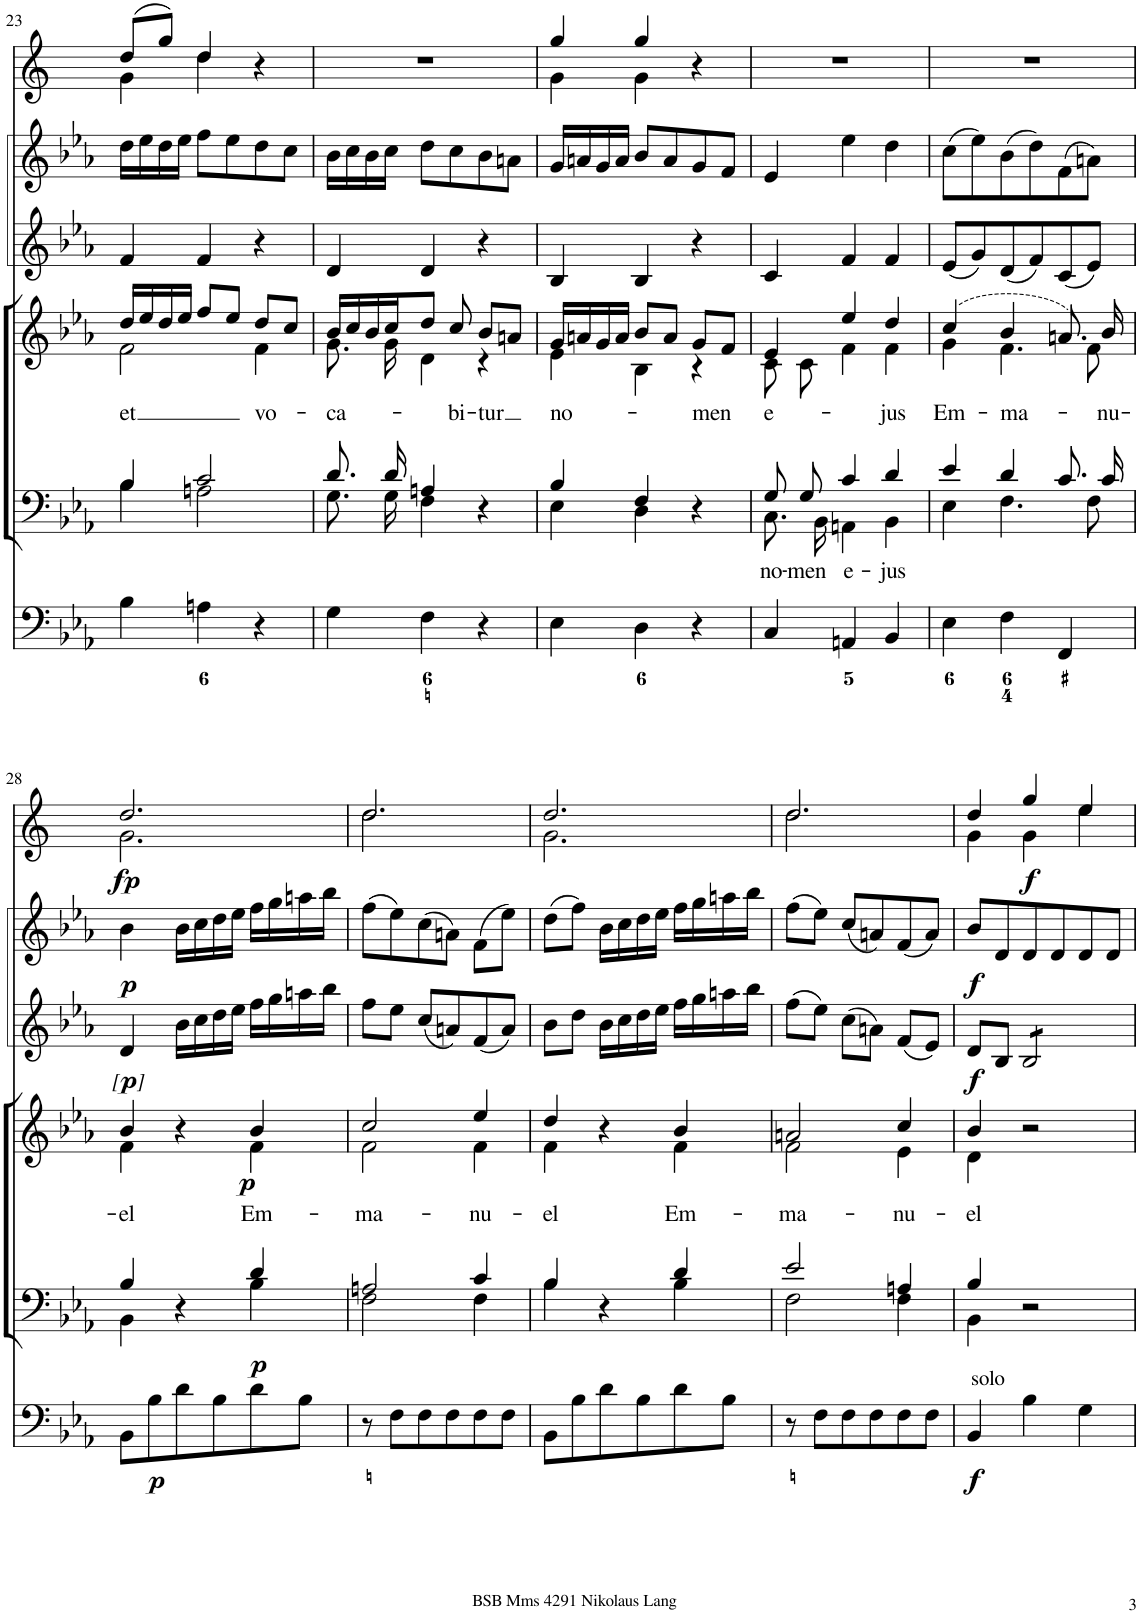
**kern	**dynam	**kern	**text	**dynam	**kern	**text	**dynam	**kern	**dynam	**kern	**dynam	**kern	**dynam
*part6	*part6	*part5	*part5	*part5	*part4	*part4	*part4	*part3	*part3	*part2	*part2	*part1	*part1
*staff6	*staff6	*staff5	*staff5	*staff5	*staff4	*staff4	*staff4	*staff3	*staff3	*staff2	*staff2	*staff1	*staff1
*I"Organ	*	*I"Voice	*	*	*I"Voice	*	*	*I"Violin	*	*I"Violin	*	*I"Corni in Eb	*
*	*	*	*	*	*	*	*	*I'Vln	*	*I'Vln	*	*	*
!!LO:PB:g=z
*clefF4	*	*clefF4	*	*	*clefG2	*	*	*clefG2	*	*clefG2	*	*clefG2	*
*	*	*	*	*	*	*	*	*	*	*	*	*Trd5c9	*
*k[b-e-a-]	*	*k[b-e-a-]	*	*	*k[b-e-a-]	*	*	*k[b-e-a-]	*	*k[b-e-a-]	*	*k[]	*
*M3/4	*	*M3/4	*	*	*M3/4	*	*	*M3/4	*	*M3/4	*	*M3/4	*
=23	=23	=23	=23	=23	=23	=23	=23	=23	=23	=23	=23	=23	=23
*	*	*^	*	*	*	*	*	*	*	*	*	*	*
!	!	!	!	!	!	!	!LO:LY:b	!	!	!	!	!	!	!
*	*	*	*	*	*	*^	*	*	*	*	*	*	*^	*
4B-\	.	4B-/	4B-\	.	.	16dd/LL	2f\	et	.	4f/	.	16dd\LL	.	(8dd/L	4g\	.
.	.	.	.	.	.	16ee-/	.	.	.	.	.	16ee-\	.	.	.	.
.	.	.	.	.	.	16dd/	.	.	.	.	.	16dd\	.	8gg/J)	.	.
.	.	.	.	.	.	16ee-/JJ	.	.	.	.	.	16ee-\JJ	.	.	.	.
4An\	.	2c/	2An\	.	.	8ff/L	.	.	.	4f/	.	8ff\L	.	4dd/	4dd\	.
.	.	.	.	.	.	8ee-/J	.	.	.	.	.	8ee-\	.	.	.	.
!	!	!	!	!	!	!	!	!LO:LY:b	!	!	!	!	!	!	!	!
4r	.	.	.	.	.	8dd/L	4f\	vo-	.	4r	.	8dd\	.	4r	4ryy	.
.	.	.	.	.	.	8cc/J	.	.	.	.	.	8cc\J	.	.	.	.
*	*	*	*	*	*	*	*	*	*	*	*	*	*	*v	*v	*
=24	=24	=24	=24	=24	=24	=24	=24	=24	=24	=24	=24	=24	=24	=24	=24
!	!	!	!	!	!	!	!	!LO:LY:b	!	!	!	!	!	!	!
4G\	.	8.d/L	8.G\L	.	.	16b-/LL	8.g\	-ca-	.	4d/	.	16b-\LL	.	2.r	.
.	.	.	.	.	.	16cc/	.	.	.	.	.	16cc\	.	.	.
.	.	.	.	.	.	16b-/	.	.	.	.	.	16b-\	.	.	.
.	.	16d/Jk	16G\Jk	.	.	16cc/J	16g\	.	.	.	.	16cc\JJ	.	.	.
4F\	.	4An/	4F\	.	.	8dd/J	4d\	.	.	4d/	.	8dd\L	.	.	.
!	!	!	!	!	!	!	!	!LO:LY:b	!	!	!	!	!	!	!
.	.	.	.	.	.	8cc/	.	-bi-	.	.	.	8cc\	.	.	.
!	!	!	!	!	!	!	!	!LO:LY:b	!	!	!	!	!	!	!
4r	.	4r	4ryy	.	.	8b-/L	4r	-tur	.	4r	.	8b-\	.	.	.
.	.	.	.	.	.	8an/J	.	.	.	.	.	8an\J	.	.	.
=25	=25	=25	=25	=25	=25	=25	=25	=25	=25	=25	=25	=25	=25	=25	=25
!	!	!	!	!	!	!	!	!LO:LY:b	!	!	!	!	!	!	!
*	*	*	*	*	*	*	*	*	*	*	*	*	*	*^	*
4E-\	.	4B-/	4E-\	.	.	16g/LL	4e-\	no-	.	4B-/	.	16g/LL	.	4gg/	4g\	.
.	.	.	.	.	.	16an/	.	.	.	.	.	16an/	.	.	.	.
.	.	.	.	.	.	16g/	.	.	.	.	.	16g/	.	.	.	.
.	.	.	.	.	.	16a/JJ	.	.	.	.	.	16a/JJ	.	.	.	.
4D\	.	4F/	4D\	.	.	8b-/L	4B-\	.	.	4B-/	.	8b-/L	.	4gg/	4g\	.
.	.	.	.	.	.	8a/J	.	.	.	.	.	8a/	.	.	.	.
!	!	!	!	!	!	!	!	!LO:LY:b	!	!	!	!	!	!	!	!
4r	.	4r	4ryy	.	.	8g/L	4r	-men	.	4r	.	8g/	.	4r	4ryy	.
.	.	.	.	.	.	8f/J	.	.	.	.	.	8f/J	.	.	.	.
*	*	*	*	*	*	*	*	*	*	*	*	*	*	*v	*v	*
=26	=26	=26	=26	=26	=26	=26	=26	=26	=26	=26	=26	=26	=26	=26	=26
!	!	!	!	!LO:LY:b	!	!	!	!LO:LY:b	!	!	!	!	!	!	!
4C/	.	8G/L	8.C\L	no-	.	4e-/	8c\	e-	.	4c/	.	4e-/	.	2.r	.
!	!	!	!	!LO:LY:b	!	!	!	!	!	!	!	!	!	!	!
.	.	8G/J	.	-men	.	.	8c\	.	.	.	.	.	.	.	.
.	.	.	16BB-\Jk	.	.	.	.	.	.	.	.	.	.	.	.
!	!	!	!	!LO:LY:b	!	!	!	!	!	!	!	!	!	!	!
4AAn/	.	4c/	4AAn\	e-	.	4ee-/	4f\	.	.	4f/	.	4ee-\	.	.	.
!	!	!	!	!LO:LY:b	!	!	!	!LO:LY:b	!	!	!	!	!	!	!
4BB-/	.	4d/	4BB-\	-jus	.	4dd/	4f\	-jus	.	4f/	.	4dd\	.	.	.
=27	=27	=27	=27	=27	=27	=27	=27	=27	=27	=27	=27	=27	=27	=27	=27
!	!	!	!	!	!	!	!	!LO:LY:b	!	!	!	!	!	!	!
4E-\	.	4e-/	4E-\	.	.	(4cc/	4g\	Em-	.	(8e-/L	.	(8cc\L	.	2.r	.
.	.	.	.	.	.	.	.	.	.	8g/)	.	8ee-\)	.	.	.
!	!	!	!	!	!	!	!	!LO:LY:b	!	!	!	!	!	!	!
4F\	.	4d/	4.F\	.	.	4b-/	4.f\	-ma-	.	(8d/	.	(8b-\	.	.	.
.	.	.	.	.	.	.	.	.	.	8f/)	.	8dd\)	.	.	.
4FF/	.	8.c/L	.	.	.	8.an/)	.	.	.	(8c/	.	(8f\	.	.	.
.	.	.	8F\	.	.	.	8f\	.	.	8e-/J)	.	8an\J)	.	.	.
!	!	!	!	!	!	!	!	!LO:LY:b	!	!	!	!	!	!	!
.	.	16c/Jk	.	.	.	16b-/	.	-nu-	.	.	.	.	.	.	.
!!LO:LB:g=z
=28	=28	=28	=28	=28	=28	=28	=28	=28	=28	=28	=28	=28	=28	=28	=28
!	!	!	!	!	!	!	!	!LO:LY:b	!	!	!LO:DY:b	!	!	!	!
*	*	*	*	*	*	*	*	*	*	*	*	*	*	*^	*
!	!	!	!	!	!	!	!	!	!	!	!LO:DY:n=1:b	!	!	!	!	!
!	!	!	!	!	!	!	!	!	!	!	!LO:DY:n=2:b	!	!LO:DY:b	!	!	!LO:DY:b
8BB-\L	.	4B-/	4BB-\	.	.	4b-/	4f\	-el	.	4d/	other-dynamics p other-dynamics	4b-\	p	2.dd/	2.g\	fp
!	!LO:DY:b	!	!	!	!	!	!	!	!	!	!	!	!	!	!	!
8B-\	p	.	.	.	.	.	.	.	.	.	.	.	.	.	.	.
8d\	.	4r	4ryy	.	.	4r	4ryy	.	.	16b-\LL	.	16b-\LL	.	.	.	.
.	.	.	.	.	.	.	.	.	.	16cc\	.	16cc\	.	.	.	.
8B-\	.	.	.	.	.	.	.	.	.	16dd\	.	16dd\	.	.	.	.
.	.	.	.	.	.	.	.	.	.	16ee-\JJ	.	16ee-\JJ	.	.	.	.
!	!	!	!	!	!LO:DY:b	!	!	!LO:LY:b	!LO:DY:b	!	!	!	!	!	!	!
8d\	.	4d/	4B-\	.	p	4b-/	4f\	Em-	p	16ff\LL	.	16ff\LL	.	.	.	.
.	.	.	.	.	.	.	.	.	.	16gg\	.	16gg\	.	.	.	.
8B-\J	.	.	.	.	.	.	.	.	.	16aan\	.	16aan\	.	.	.	.
.	.	.	.	.	.	.	.	.	.	16bb-\JJ	.	16bb-\JJ	.	.	.	.
=29	=29	=29	=29	=29	=29	=29	=29	=29	=29	=29	=29	=29	=29	=29	=29	=29
!	!	!	!	!	!	!	!	!LO:LY:b	!	!	!	!	!	!	!	!
8r	.	2An/	2F\	.	.	2cc/	2f\	-ma-	.	8ff\L	.	(8ff\L	.	2.dd/	2.dd\	.
8F\L	.	.	.	.	.	.	.	.	.	8ee-\J	.	8ee-\)	.	.	.	.
8F\	.	.	.	.	.	.	.	.	.	(8cc/L	.	(8cc\	.	.	.	.
8F\	.	.	.	.	.	.	.	.	.	8an/)	.	8an\J)	.	.	.	.
!	!	!	!	!	!	!	!	!LO:LY:b	!	!	!	!	!	!	!	!
8F\	.	4c/	4F\	.	.	4ee-/	4f\	-nu-	.	(8f/	.	(8f\L	.	.	.	.
8F\J	.	.	.	.	.	.	.	.	.	8a/J)	.	8ee-\J)	.	.	.	.
=30	=30	=30	=30	=30	=30	=30	=30	=30	=30	=30	=30	=30	=30	=30	=30	=30
!	!	!	!	!	!	!	!	!LO:LY:b	!	!	!	!	!	!	!	!
8BB-\L	.	4B-/	4B-\	.	.	4dd/	4f\	-el	.	8b-\L	.	(8dd\L	.	2.dd/	2.g\	.
8B-\	.	.	.	.	.	.	.	.	.	8dd\J	.	8ff\J)	.	.	.	.
8d\	.	4r	4ryy	.	.	4r	4ryy	.	.	16b-\LL	.	16b-\LL	.	.	.	.
.	.	.	.	.	.	.	.	.	.	16cc\	.	16cc\	.	.	.	.
8B-\	.	.	.	.	.	.	.	.	.	16dd\	.	16dd\	.	.	.	.
.	.	.	.	.	.	.	.	.	.	16ee-\JJ	.	16ee-\JJ	.	.	.	.
!	!	!	!	!	!	!	!	!LO:LY:b	!	!	!	!	!	!	!	!
8d\	.	4d/	4B-\	.	.	4b-/	4f\	Em-	.	16ff\LL	.	16ff\LL	.	.	.	.
.	.	.	.	.	.	.	.	.	.	16gg\	.	16gg\	.	.	.	.
8B-\J	.	.	.	.	.	.	.	.	.	16aan\	.	16aan\	.	.	.	.
.	.	.	.	.	.	.	.	.	.	16bb-\JJ	.	16bb-\JJ	.	.	.	.
=31	=31	=31	=31	=31	=31	=31	=31	=31	=31	=31	=31	=31	=31	=31	=31	=31
!	!	!	!	!	!	!	!	!LO:LY:b	!	!	!	!	!	!	!	!
8r	.	2e-/	2F\	.	.	2an/	2f\	-ma-	.	(8ff\L	.	(8ff\L	.	2.dd/	2.dd\	.
8F\L	.	.	.	.	.	.	.	.	.	8ee-\J)	.	8ee-\J)	.	.	.	.
8F\	.	.	.	.	.	.	.	.	.	(8cc\L	.	(8cc/L	.	.	.	.
8F\	.	.	.	.	.	.	.	.	.	8an\J)	.	8an/)	.	.	.	.
!	!	!	!	!	!	!	!	!LO:LY:b	!	!	!	!	!	!	!	!
8F\	.	4An/	4F\	.	.	4cc/	4e-\	-nu-	.	(8f/L	.	(8f/	.	.	.	.
8F\J	.	.	.	.	.	.	.	.	.	8e-/J)	.	8a/J)	.	.	.	.
=32	=32	=32	=32	=32	=32	=32	=32	=32	=32	=32	=32	=32	=32	=32	=32	=32
!LO:TX:a:t=solo	!	!	!	!	!	!	!	!	!	!	!	!	!	!	!	!
!	!LO:DY:b	!	!	!	!	!	!	!LO:LY:b	!	!	!LO:DY:b	!	!LO:DY:b	!	!	!
4BB-/	f	4B-/	4BB-\	.	.	4b-/	4d\	-el	.	8d/L	f	8b-/L	f	4dd/	4g\	.
.	.	.	.	.	.	.	.	.	.	8B-/J	.	8d/	.	.	.	.
!	!	!	!	!	!	!	!	!	!	!	!	!	!	!	!	!LO:DY:b
*	*	*	*	*	*	*	*	*	*	*tremolo	*	*	*	*	*	*
4B-\	.	2r	2ryy	.	.	2r	2ryy	.	.	8B-/L	.	8d/	.	4gg/	4g\	f
.	.	.	.	.	.	.	.	.	.	8B-/	.	8d/	.	.	.	.
4G\	.	.	.	.	.	.	.	.	.	8B-/	.	8d/	.	4ee/	4ee\	.
.	.	.	.	.	.	.	.	.	.	8B-/J	.	8d/J	.	.	.	.
*	*	*	*	*	*	*	*	*	*	*Xtremolo	*	*	*	*	*	*
*	*	*v	*v	*	*	*	*	*	*	*	*	*	*	*v	*v	*
*	*	*	*	*	*v	*v	*	*	*	*	*	*	*	*
=	=	=	=	=	=	=	=	=	=	=	=	=	=
*-	*-	*-	*-	*-	*-	*-	*-	*-	*-	*-	*-	*-	*-
